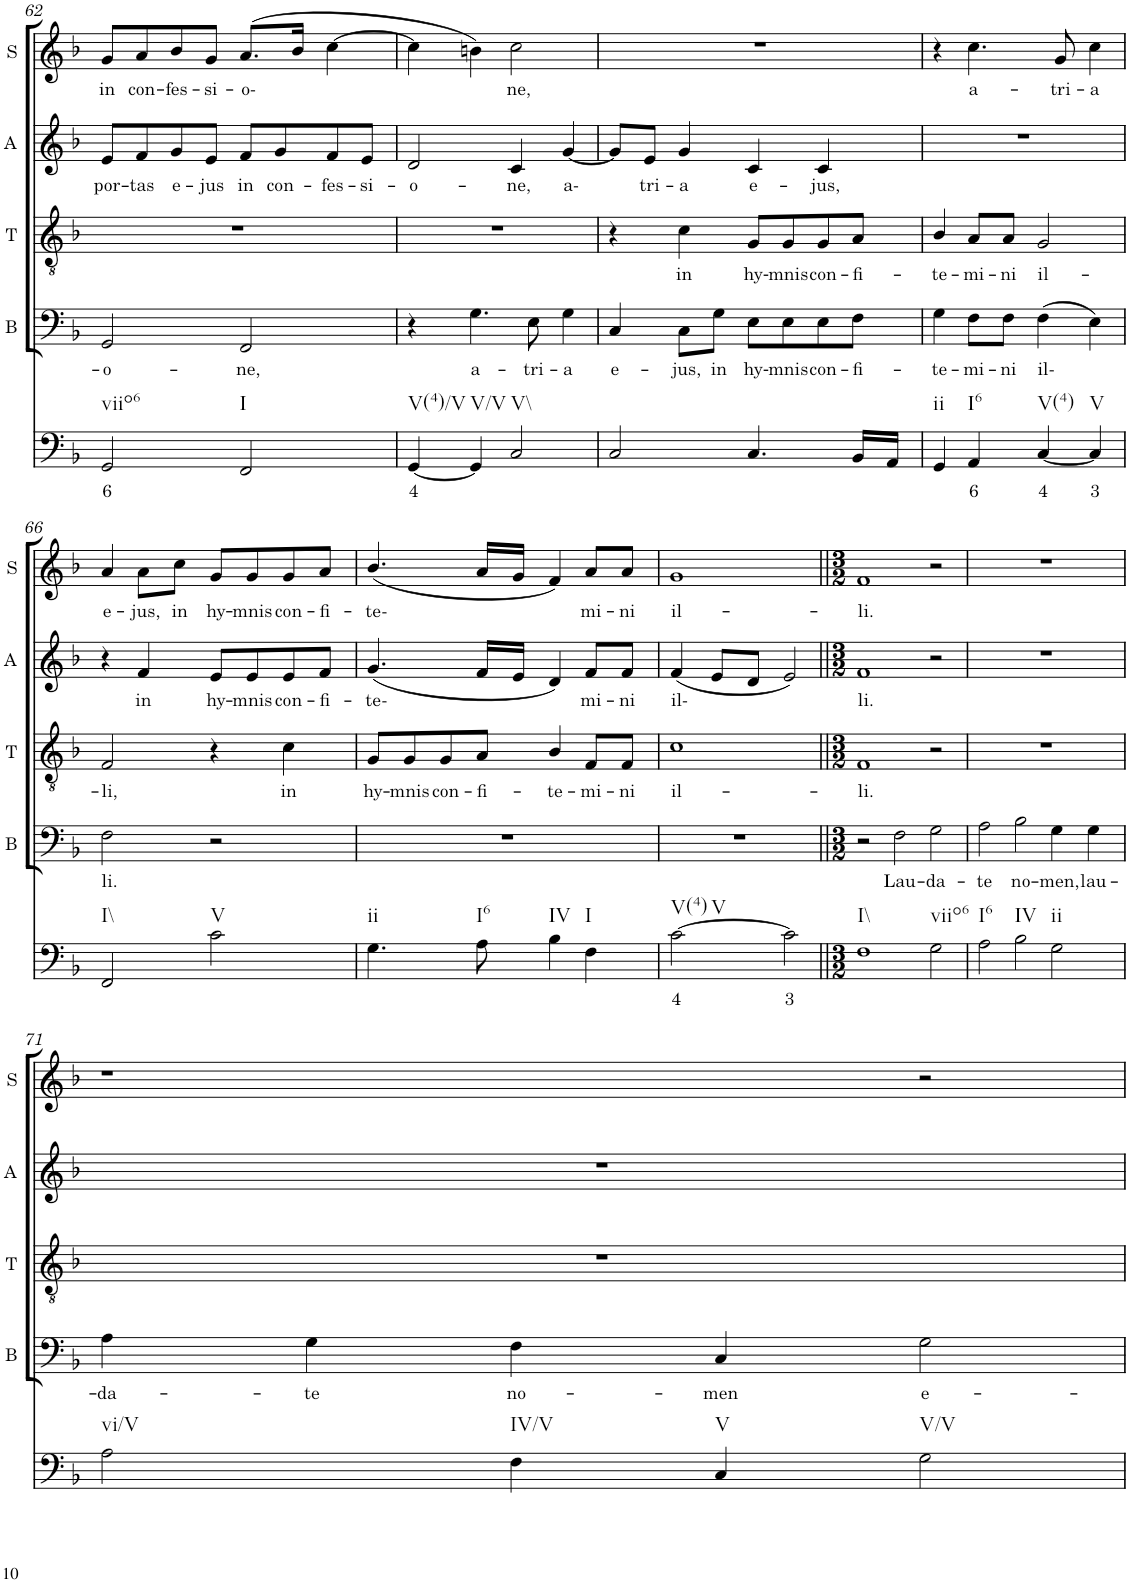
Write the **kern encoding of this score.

**kern	**text	**kern	**text	**kern	**text	**kern	**text	**kern	**text
*part5	*part5	*part4	*part4	*part3	*part3	*part2	*part2	*part1	*part1
*staff5	*staff5	*staff4	*staff4	*staff3	*staff3	*staff2	*staff2	*staff1	*staff1
*I"Continuo	*	*I"Bass	*	*I"Tenor	*	*I"Alto	*	*I"Soprano	*
*	*	*I'B	*	*I'T	*	*I'A	*	*I'S	*
!!LO:PB:g=z
*clefF4	*	*clefF4	*	*clefF4	*	*clefF4	*	*clefG2	*
*k[b-]	*	*k[b-]	*	*k[b-]	*	*k[b-]	*	*k[b-]	*
*	*	*	*	*M4/4	*	*M4/4	*	*M4/4	*
=62	=62	=62	=62	=62	=62	=62	=62	=62	=62
!LO:TX:b:t=viio6	!	!	!	!	!	!	!	!	!
!	!LO:LY:b	!	!LO:LY:b	!	!	!	!LO:LY:b	!	!LO:LY:b
2GG/	6	2GG/	o-	1r	.	8e/L	por-	8g/L	in
!	!	!	!	!	!	!	!LO:LY:b	!	!LO:LY:b
.	.	.	.	.	.	8f/	tas	8a/	con-
!	!	!	!	!	!	!	!LO:LY:b	!	!LO:LY:b
.	.	.	.	.	.	8g/	e-	8b-/	fes-
!	!	!	!	!	!	!	!LO:LY:b	!	!LO:LY:b
.	.	.	.	.	.	8e/J	jus	8g/J	si-
!LO:TX:b:t=I	!	!	!	!	!	!	!	!	!
!	!	!	!LO:LY:b	!	!	!	!LO:LY:b	!	!LO:LY:b
2FF/	.	2FF/	ne,	.	.	8f/L	in	(8.a/L	o-
!	!	!	!	!	!	!	!LO:LY:b	!	!
.	.	.	.	.	.	8g/	con-	.	.
.	.	.	.	.	.	.	.	16b-/Jk	.
!	!	!	!	!	!	!	!LO:LY:b	!	!
.	.	.	.	.	.	8f/	fes-	[4cc\	.
!	!	!	!	!	!	!	!LO:LY:b	!	!
.	.	.	.	.	.	8e/J	si-	.	.
=63	=63	=63	=63	=63	=63	=63	=63	=63	=63
!LO:TX:b:t=V(4)/V	!	!	!	!	!	!	!	!	!
!	!LO:LY:b	!	!	!	!	!	!LO:LY:b	!	!
[4GG/	4	4r	.	1r	.	2d/	o-	4cc\]	.
!LO:TX:b:t=V/V	!	!	!	!	!	!	!	!	!
!	!	!	!LO:LY:b	!	!	!	!	!	!
4GG/]	.	4.G\	a-	.	.	.	.	4bn\)	.
!LO:TX:b:t=V\\	!	!	!	!	!	!	!	!	!
!	!	!	!	!	!	!	!LO:LY:b	!	!LO:LY:b
2C/	.	.	.	.	.	4c/	ne,	2cc\	ne,
!	!	!	!LO:LY:b	!	!	!	!	!	!
.	.	8E\	tri-	.	.	.	.	.	.
!	!	!	!LO:LY:b	!	!	!	!LO:LY:b	!	!
.	.	4G\	a	.	.	[4g/	a-	.	.
=64	=64	=64	=64	=64	=64	=64	=64	=64	=64
!	!	!	!LO:LY:b	!	!	!	!	!	!
2C/	.	4C/	e-	4r	.	8g/L]	.	1r	.
!	!	!	!	!	!	!	!LO:LY:b	!	!
.	.	.	.	.	.	8e/J	tri-	.	.
!	!	!	!LO:LY:b	!	!LO:LY:b	!	!LO:LY:b	!	!
.	.	8C\L	jus,	4c\	in	4g/	a	.	.
!	!	!	!LO:LY:b	!	!	!	!	!	!
.	.	8G\J	in	.	.	.	.	.	.
!	!	!	!LO:LY:b	!	!LO:LY:b	!	!LO:LY:b	!	!
4.C/	.	8E\L	hy-	8G/L	hy-	4c/	e-	.	.
!	!	!	!LO:LY:b	!	!LO:LY:b	!	!	!	!
.	.	8E\	mnis	8G/	mnis	.	.	.	.
!	!	!	!LO:LY:b	!	!LO:LY:b	!	!LO:LY:b	!	!
.	.	8E\	con-	8G/	con-	4c/	jus,	.	.
!	!	!	!LO:LY:b	!	!LO:LY:b	!	!	!	!
16BB-/LL	.	8F\J	fi-	8A/J	fi-	.	.	.	.
16AA/JJ	.	.	.	.	.	.	.	.	.
=65	=65	=65	=65	=65	=65	=65	=65	=65	=65
!LO:TX:b:t=ii	!	!	!	!	!	!	!	!	!
!	!	!	!LO:LY:b	!	!LO:LY:b	!	!	!	!
4GG/	.	4G\	te-	4B-/	te-	1r	.	4r	.
!LO:TX:b:t=I6	!	!	!	!	!	!	!	!	!
!	!LO:LY:b	!	!LO:LY:b	!	!LO:LY:b	!	!	!	!LO:LY:b
4AA/	6	8F\L	mi-	8A/L	mi-	.	.	4.cc\	a-
!	!	!	!LO:LY:b	!	!LO:LY:b	!	!	!	!
.	.	8F\J	ni	8A/J	ni	.	.	.	.
!LO:TX:b:t=V(4)	!	!	!	!	!	!	!	!	!
!	!LO:LY:b	!	!LO:LY:b	!	!LO:LY:b	!	!	!	!
[4C/	4	(4F\	il-	2G/	il-	.	.	.	.
!	!	!	!	!	!	!	!	!	!LO:LY:b
.	.	.	.	.	.	.	.	8g/	tri-
!LO:TX:b:t=V	!	!	!	!	!	!	!	!	!
!	!LO:LY:b	!	!	!	!	!	!	!	!LO:LY:b
4C/]	3	4E\)	.	.	.	.	.	4cc\	a
!!LO:LB:g=z
=66	=66	=66	=66	=66	=66	=66	=66	=66	=66
!LO:TX:b:t=I\\	!	!	!	!	!	!	!	!	!
!	!	!	!LO:LY:b	!	!LO:LY:b	!	!	!	!LO:LY:b
2FF/	.	2F\	li.	2F/	li,	4r	.	4a/	e-
!	!	!	!	!	!	!	!LO:LY:b	!	!LO:LY:b
.	.	.	.	.	.	4f/	in	8a\L	jus,
!	!	!	!	!	!	!	!	!	!LO:LY:b
.	.	.	.	.	.	.	.	8cc\J	in
!LO:TX:b:t=V	!	!	!	!	!	!	!	!	!
!	!	!	!	!	!	!	!LO:LY:b	!	!LO:LY:b
2c\	.	2r	.	4r	.	8e/L	hy-	8g/L	hy-
!	!	!	!	!	!	!	!LO:LY:b	!	!LO:LY:b
.	.	.	.	.	.	8e/	mnis	8g/	mnis
!	!	!	!	!	!LO:LY:b	!	!LO:LY:b	!	!LO:LY:b
.	.	.	.	4c\	in	8e/	con-	8g/	con-
!	!	!	!	!	!	!	!LO:LY:b	!	!LO:LY:b
.	.	.	.	.	.	8f/J	fi-	8a/J	fi-
=67	=67	=67	=67	=67	=67	=67	=67	=67	=67
!LO:TX:b:t=ii	!	!	!	!	!	!	!	!	!
!	!	!	!	!	!LO:LY:b	!	!LO:LY:b	!	!LO:LY:b
4.G\	.	1r	.	8G/L	hy-	(4.g/	te-	(4.b-/	te-
!	!	!	!	!	!LO:LY:b	!	!	!	!
.	.	.	.	8G/	mnis	.	.	.	.
!	!	!	!	!	!LO:LY:b	!	!	!	!
.	.	.	.	8G/	con-	.	.	.	.
!LO:TX:b:t=I6	!	!	!	!	!	!	!	!	!
!	!	!	!	!	!LO:LY:b	!	!	!	!
8A\	.	.	.	8A/J	fi-	16f/LL	.	16a/LL	.
.	.	.	.	.	.	16e/JJ	.	16g/JJ	.
!LO:TX:b:t=IV	!	!	!	!	!	!	!	!	!
!	!	!	!	!	!LO:LY:b	!	!	!	!
4B-\	.	.	.	4B-/	te-	4d/)	.	4f/)	.
!LO:TX:b:t=I	!	!	!	!	!	!	!	!	!
!	!	!	!	!	!LO:LY:b	!	!LO:LY:b	!	!LO:LY:b
4F\	.	.	.	8F/L	mi-	8f/L	mi-	8a/L	mi-
!	!	!	!	!	!LO:LY:b	!	!LO:LY:b	!	!LO:LY:b
.	.	.	.	8F/J	ni	8f/J	ni	8a/J	ni
=68	=68	=68	=68	=68	=68	=68	=68	=68	=68
!LO:TX:b:t=V(4)	!	!	!	!	!	!	!	!	!
!LO:TX:b:t=V	!	!	!	!	!	!	!	!	!
!	!LO:LY:b	!	!	!	!LO:LY:b	!	!LO:LY:b	!	!LO:LY:b
[2c\	4	1r	.	1c	il-	(4f/	il-	1g	il-
.	.	.	.	.	.	8e/L	.	.	.
.	.	.	.	.	.	8d/J	.	.	.
!	!LO:LY:b	!	!	!	!	!	!	!	!
2c\]	3	.	.	.	.	2e/)	.	.	.
=69||	=69||	=69||	=69||	=69||	=69||	=69||	=69||	=69||	=69||
*M3/2	*	*M3/2	*	*M3/2	*	*M3/2	*	*M3/2	*
!LO:TX:b:t=I\\	!	!	!	!	!	!	!	!	!
!	!	!	!	!	!LO:LY:b	!	!LO:LY:b	!	!LO:LY:b
1F	.	2r	.	1F	li.	1f	li.	1f	li.
!	!	!	!LO:LY:b	!	!	!	!	!	!
.	.	2F\	Lau-	.	.	.	.	.	.
!LO:TX:b:t=viio6	!	!	!	!	!	!	!	!	!
!	!	!	!LO:LY:b	!	!	!	!	!	!
2G\	.	2G\	da-	2r	.	2r	.	2r	.
=70	=70	=70	=70	=70	=70	=70	=70	=70	=70
!LO:TX:b:t=I6	!	!	!	!	!	!	!	!	!
!	!	!	!LO:LY:b	!	!	!	!	!	!
2A\	.	2A\	te	1.r	.	1.r	.	1.r	.
!LO:TX:b:t=IV	!	!	!	!	!	!	!	!	!
!	!	!	!LO:LY:b	!	!	!	!	!	!
2B-\	.	2B-\	no-	.	.	.	.	.	.
!LO:TX:b:t=ii	!	!	!	!	!	!	!	!	!
!	!	!	!LO:LY:b	!	!	!	!	!	!
2G\	.	4G\	men,	.	.	.	.	.	.
!	!	!	!LO:LY:b	!	!	!	!	!	!
.	.	4G\	lau-	.	.	.	.	.	.
!!LO:LB:g=z
=71	=71	=71	=71	=71	=71	=71	=71	=71	=71
!LO:TX:b:t=vi/V	!	!	!	!	!	!	!	!	!
!	!	!	!LO:LY:b	!	!	!	!	!	!
2A\	.	4A\	da-	1.r	.	1.r	.	1r	.
!	!	!	!LO:LY:b	!	!	!	!	!	!
.	.	4G\	te	.	.	.	.	.	.
!LO:TX:b:t=IV/V	!	!	!	!	!	!	!	!	!
!	!	!	!LO:LY:b	!	!	!	!	!	!
4F\	.	4F\	no-	.	.	.	.	.	.
!LO:TX:b:t=V	!	!	!	!	!	!	!	!	!
!	!	!	!LO:LY:b	!	!	!	!	!	!
4C/	.	4C/	men	.	.	.	.	.	.
!LO:TX:b:t=V/V	!	!	!	!	!	!	!	!	!
!	!	!	!LO:LY:b	!	!	!	!	!	!
2G\	.	2G\	e-	.	.	.	.	2r	.
=	=	=	=	=	=	=	=	=	=
*-	*-	*-	*-	*-	*-	*-	*-	*-	*-
